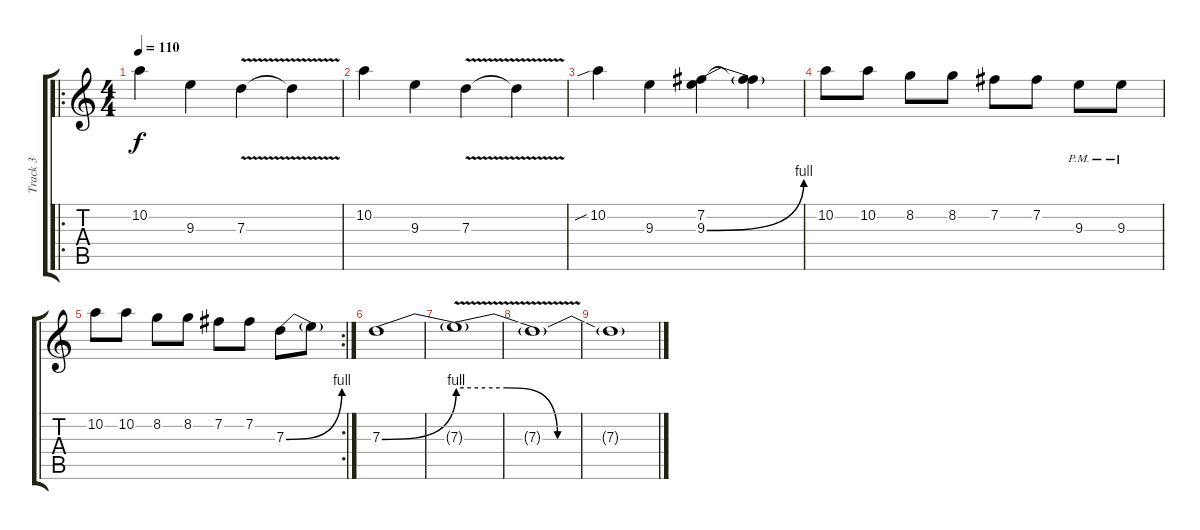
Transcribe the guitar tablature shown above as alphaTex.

\track ("Track 3" "Track 3") {instrument distortionguitar}
\staff {score tabs}
\tuning (E4 B3 G3 D3 A2 D2) {hide}
\ro
\ts (4 4)
\tempo 110
\clef g2
\ks c
10.2.4{dy f} 9.3.4 7.3{v}.4 7.3{t}.4 |
10.2.4 9.3.4 7.3{v}.4 7.3{t}.4 |
10.2{sib}.4 9.3.4 (7.2 9.3{be (bend 0 0 60 4)}).4 (7.2{t} 9.3{t}).4 |
10.2.8 10.2.8 8.2.8 8.2.8 7.2.8 7.2.8 9.3{pm}.8 9.3{pm}.8 |
\rc 2
10.2.8 10.2.8 8.2.8 8.2.8 7.2.8 7.2.8 7.3{be (bend 0 0 60 4)}.8 7.3{t}.8 |
7.3{be (bend 0 0 60 4)}.1 |
7.3{be (custom 0 4 15 4 30 0 60 0) v t}.1{volume 0} |
7.3{t}.1 |
7.3{t}.1
